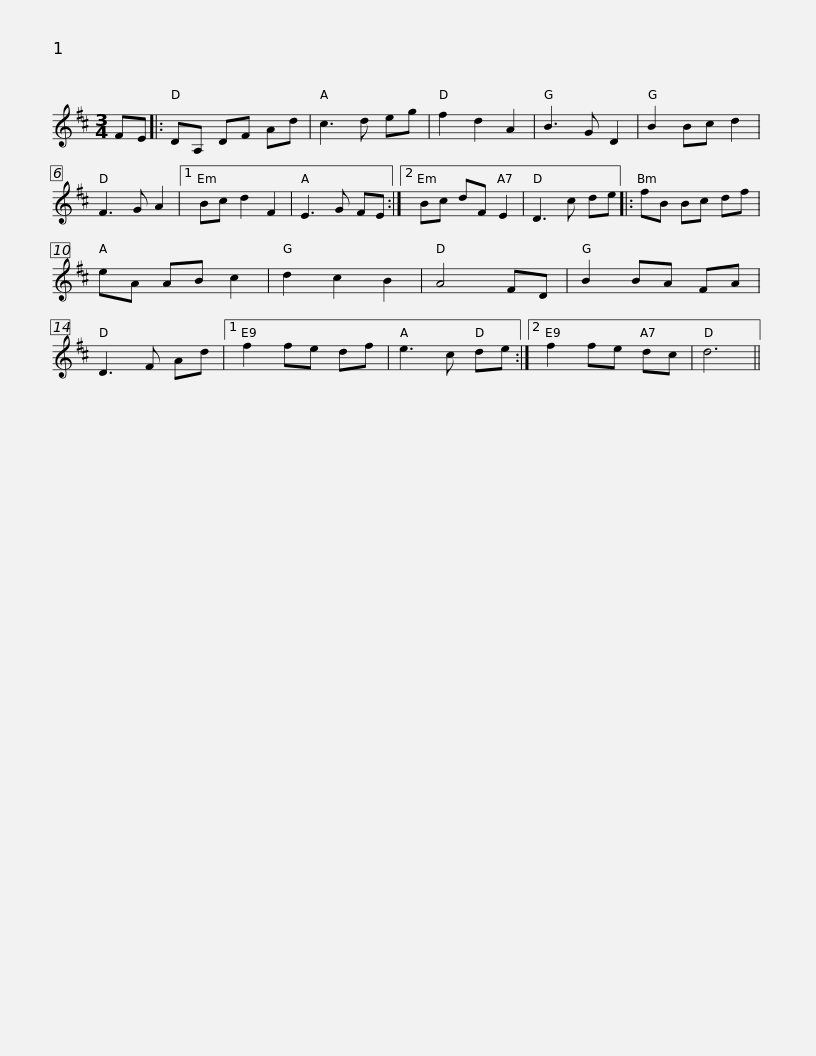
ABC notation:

X:1
L:1/8
M:3/4
I:linebreak $
K:D
V:1 treble
V:1
 FE |: DA, DF Ad | c3 d eg | f2 d2 A2 | B3 G D2 | %5
 B2 Bc d2 | F3 G A2 |1 Bc d2 F2 | E3 G FE :|2$ Bc dF E2 | %10
 D3 c de |: fB Bc df | eA AB c2 | d2 c2 B2 | A4 FD | %15
 B2 BA FA | D3 F Ad |1 f2 fe df |$ e3 c de :|2 f2 fe dc | %20
 d6 || %21
